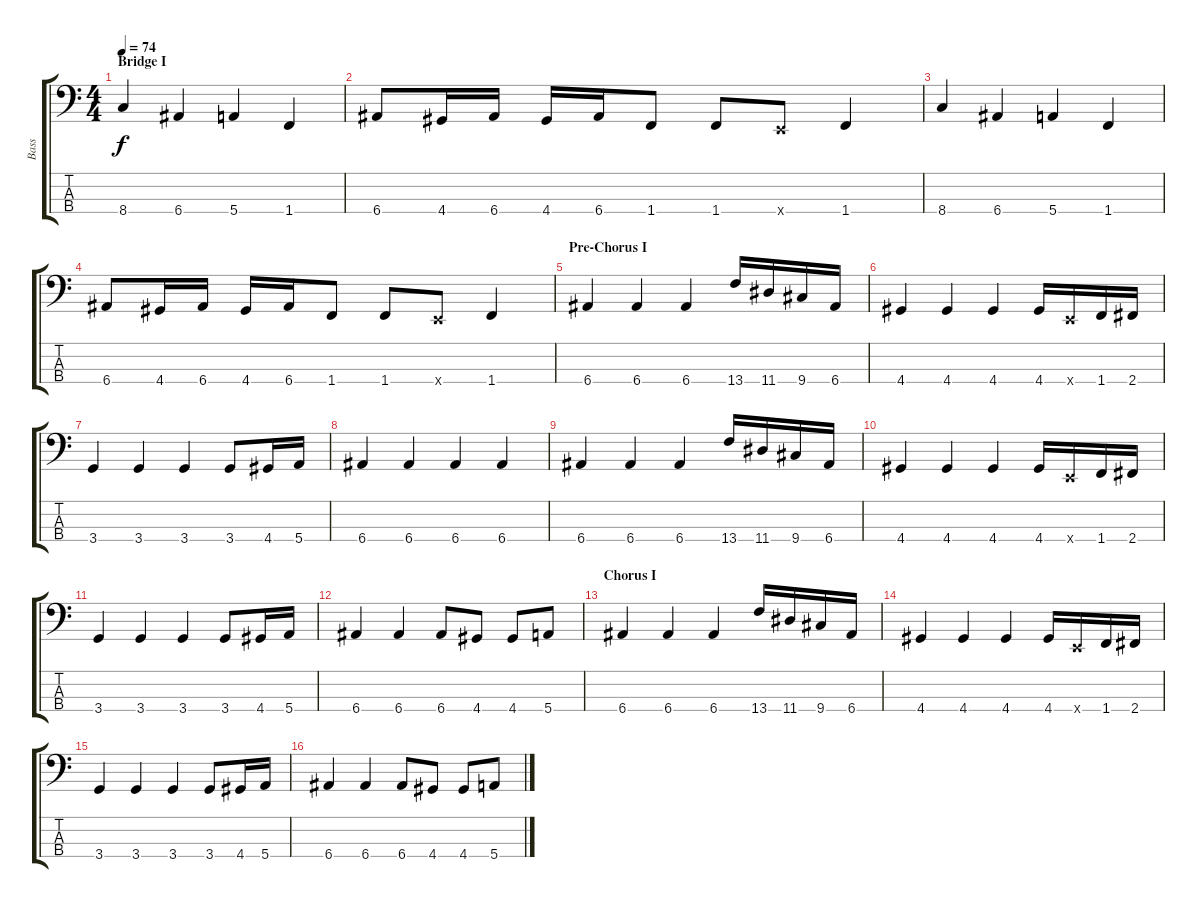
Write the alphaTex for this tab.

\track ("Bass" "Bass") {instrument acousticbass}
\staff {score tabs}
\tuning (G2 D2 A1 E1) {hide}
\ts (4 4)
\section ("" "Bridge I")
\tempo 74
\clef f4
\ks c
8.4.4{dy f} 6.4.4 5.4.4 1.4.4 |
6.4.8 4.4.16 6.4.16 4.4.16 6.4.16 1.4.8 1.4.8 0.4{x}.8 1.4.4 |
8.4.4 6.4.4 5.4.4 1.4.4 |
6.4.8 4.4.16 6.4.16 4.4.16 6.4.16 1.4.8 1.4.8 0.4{x}.8 1.4.4 |
\section ("" "Pre-Chorus I")
6.4.4 6.4.4 6.4.4 13.4.16 11.4.16 9.4.16 6.4.16 |
4.4.4 4.4.4 4.4.4 4.4.16 0.4{x}.16 1.4.16 2.4.16 |
3.4.4 3.4.4 3.4.4 3.4.8 4.4.16 5.4.16 |
6.4.4 6.4.4 6.4.4 6.4.4 |
6.4.4 6.4.4 6.4.4 13.4.16 11.4.16 9.4.16 6.4.16 |
4.4.4 4.4.4 4.4.4 4.4.16 0.4{x}.16 1.4.16 2.4.16 |
3.4.4 3.4.4 3.4.4 3.4.8 4.4.16 5.4.16 |
6.4.4 6.4.4 6.4.8 4.4.8 4.4.8 5.4.8 |
\section ("" "Chorus I")
6.4.4 6.4.4 6.4.4 13.4.16 11.4.16 9.4.16 6.4.16 |
4.4.4 4.4.4 4.4.4 4.4.16 0.4{x}.16 1.4.16 2.4.16 |
3.4.4 3.4.4 3.4.4 3.4.8 4.4.16 5.4.16 |
6.4.4 6.4.4 6.4.8 4.4.8 4.4.8 5.4.8
